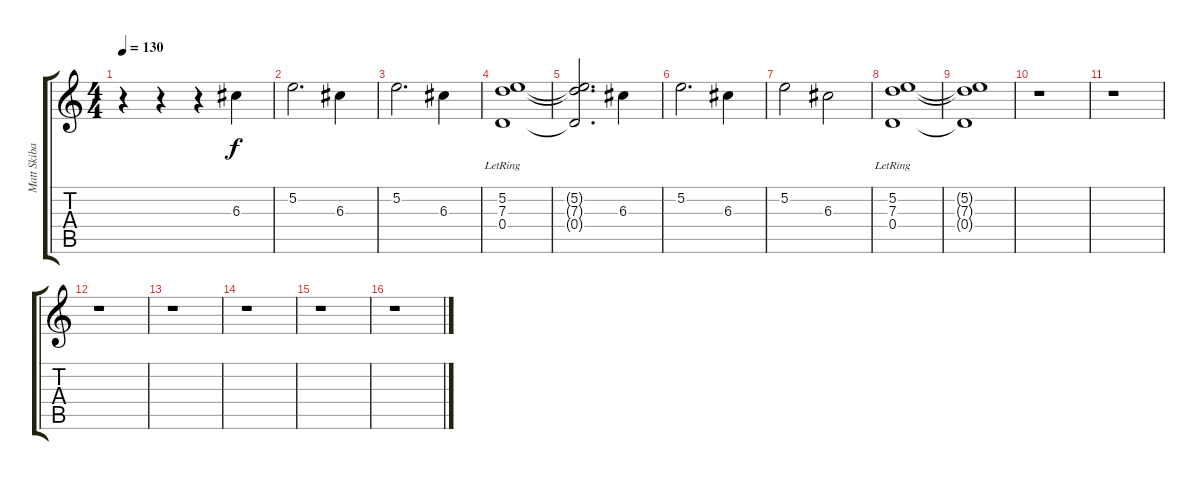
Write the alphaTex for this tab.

\track ("Matt Skiba 1" "Matt Skiba") {instrument electricguitarclean}
\staff {score tabs}
\tuning (E4 B3 G3 D3 A2 E2) {hide}
\ts (4 4)
\tempo 130
\clef g2
\ks c
r.4{dy f} r.4 r.4 6.3.4 |
5.2.2{d} 6.3.4 |
5.2.2{d} 6.3.4 |
(5.2{lr} 7.3{lr} 0.4{lr}).1 |
(5.2{t} 7.3{t} 0.4{t}).2{d} 6.3.4 |
5.2.2{d} 6.3.4 |
5.2.2 6.3.2 |
(5.2{lr} 7.3{lr} 0.4{lr}).1 |
(5.2{t} 7.3{t} 0.4{t}).1 |
r.1 |
r.1 |
r.1 |
r.1 |
r.1 |
r.1 |
r.1
